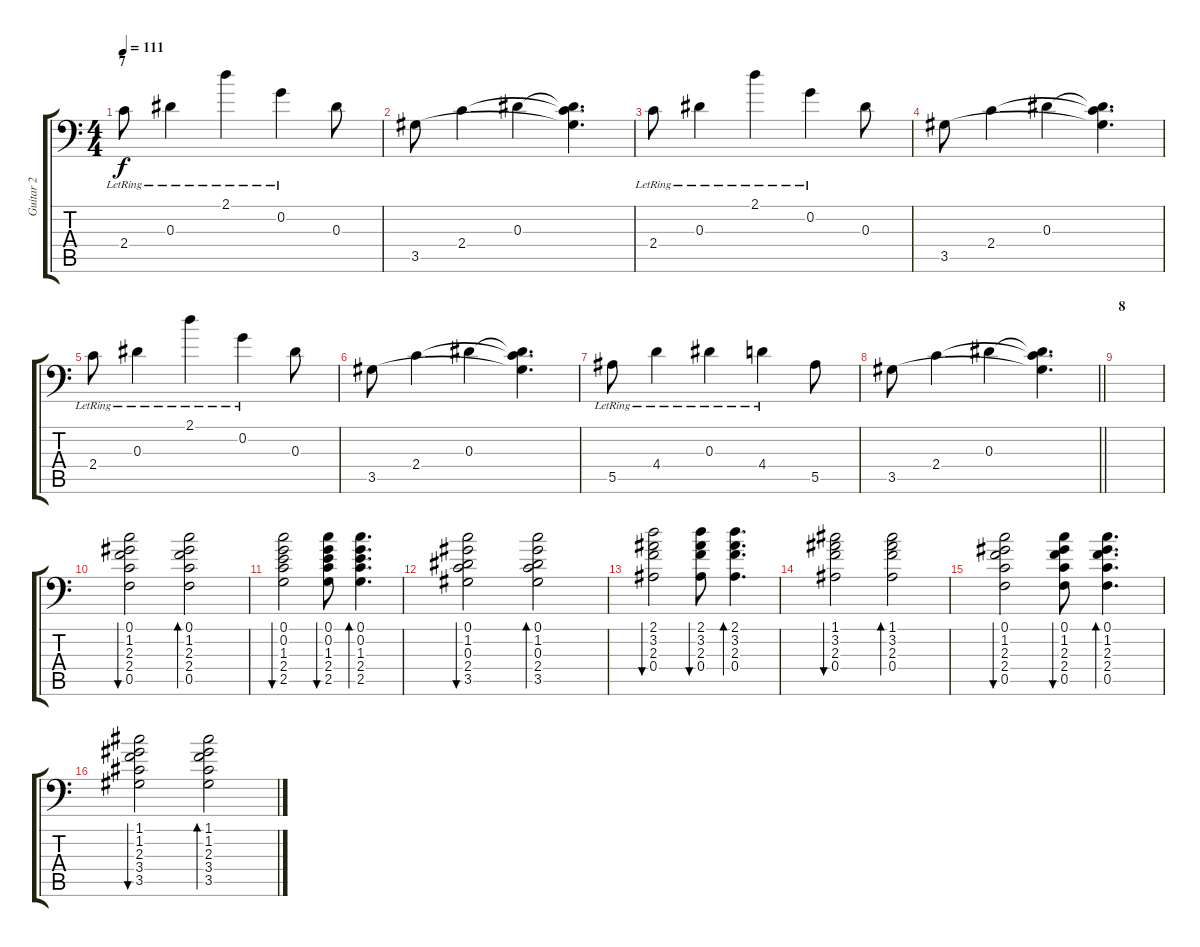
\track ("Guitar 2" "Guitar 2") {instrument electricguitarclean}
\staff {score tabs}
\tuning (C4 G3 Eb3 Bb2 F2 Bb1) {hide}
\ts (4 4)
\section ("" "7")
\tempo 111
\clef f4
\ks c
2.4{lr}.8{dy f instrument electricguitarclean} 0.3{lr}.4 2.1{lr}.4 0.2{lr}.4 0.3.8 |
3.5.8 2.4.4 0.3.4 (0.3{t} 2.4{t} 3.5{t}).4{d} |
2.4{lr}.8 0.3{lr}.4 2.1{lr}.4 0.2{lr}.4 0.3.8 |
3.5.8 2.4.4 0.3.4 (0.3{t} 2.4{t} 3.5{t}).4{d} |
2.4{lr}.8 0.3{lr}.4 2.1{lr}.4 0.2{lr}.4 0.3.8 |
3.5.8 2.4.4 0.3.4 (0.3{t} 2.4{t} 3.5{t}).4{d} |
5.5{lr}.8 4.4{lr}.4 0.3{lr}.4 4.4{lr}.4 5.5.8 |
\barLineRight lightlight
3.5.8 2.4.4 0.3.4 (0.3{t} 2.4{t} 3.5{t}).4{d} |
\section ("" "8")
|
(0.1 1.2 2.3 2.4 0.5).2{bu 60} (0.1 1.2 2.3 2.4 0.5).2{bd 60} |
(0.1 0.2 1.3 2.4 2.5).2{bu 60} (0.1 0.2 1.3 2.4 2.5).8{bu 60} (0.1 0.2 1.3 2.4 2.5).4{d bd 60} |
(0.1 1.2 0.3 2.4 3.5).2{bu 60} (0.1 1.2 0.3 2.4 3.5).2{bd 60} |
(2.1 3.2 2.3 0.4).2{bu 60} (2.1 3.2 2.3 0.4).8{bu 60} (2.1 3.2 2.3 0.4).4{d bd 60} |
(1.1 3.2 2.3 0.4).2{bu 60} (1.1 3.2 2.3 0.4).2{bd 60} |
(0.1 1.2 2.3 2.4 0.5).2{bu 60} (0.1 1.2 2.3 2.4 0.5).8{bu 60} (0.1 1.2 2.3 2.4 0.5).4{d bd 60} |
(1.1 1.2 2.3 3.4 3.5).2{bu 60} (1.1 1.2 2.3 3.4 3.5).2{bd 60}
